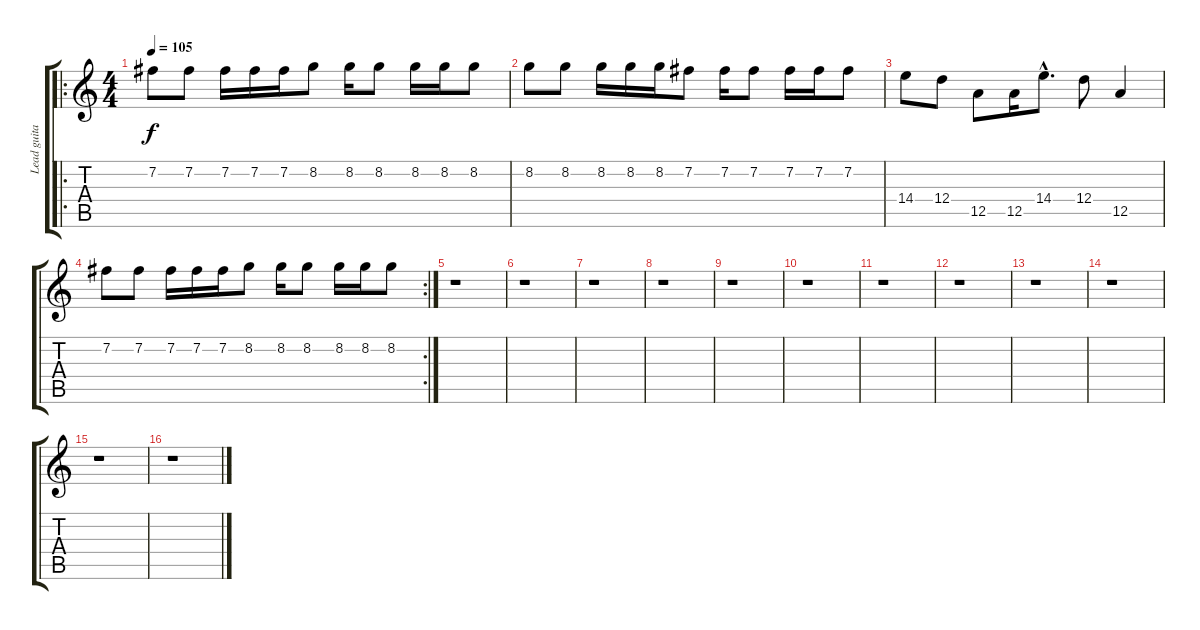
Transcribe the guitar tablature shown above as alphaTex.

\track ("Lead guitar" "Lead guita") {instrument overdrivenguitar}
\staff {score tabs}
\tuning (E4 B3 G3 D3 A2 E2) {hide}
\ro
\ts (4 4)
\tempo 105
\clef g2
\ks c
7.2.8{dy f instrument overdrivenguitar} 7.2.8 7.2.16 7.2.16 7.2.16 8.2.8 8.2.16 8.2.8 8.2.16 8.2.16 8.2.8 |
8.2.8 8.2.8 8.2.16 8.2.16 8.2.16 7.2.8 7.2.16 7.2.8 7.2.16 7.2.16 7.2.8 |
14.4.8 12.4.8 12.5.8 12.5.16 14.4{hac}.8{d} 12.4.8 12.5.4 |
\rc 2
7.2.8 7.2.8 7.2.16 7.2.16 7.2.16 8.2.8 8.2.16 8.2.8 8.2.16 8.2.16 8.2.8 |
r.1 |
r.1 |
r.1 |
r.1 |
r.1 |
r.1 |
r.1 |
r.1 |
r.1 |
r.1 |
r.1 |
r.1
